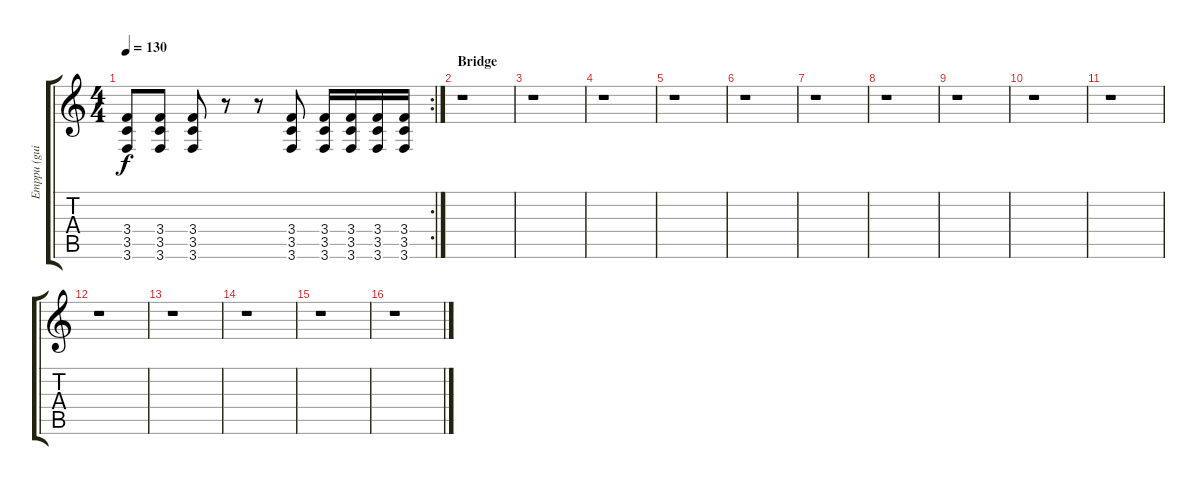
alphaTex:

\track ("Emppu (guitar 2)" "Emppu (gui") {instrument overdrivenguitar}
\staff {score tabs}
\tuning (E4 B3 G3 D3 A2 D2) {hide}
\rc 2
\ts (4 4)
\tempo 130
\clef g2
\ks c
(3.4 3.5 3.6).8{dy f} (3.4 3.5 3.6).8 (3.4 3.5 3.6).8 r.8 r.8 (3.4 3.5 3.6).8 (3.4 3.5 3.6).16 (3.4 3.5 3.6).16 (3.4 3.5 3.6).16 (3.4 3.5 3.6).16 |
\section ("" "Bridge")
r.1 |
r.1 |
r.1 |
r.1 |
r.1 |
r.1 |
r.1 |
r.1 |
r.1 |
r.1 |
r.1 |
r.1 |
r.1 |
r.1 |
r.1
